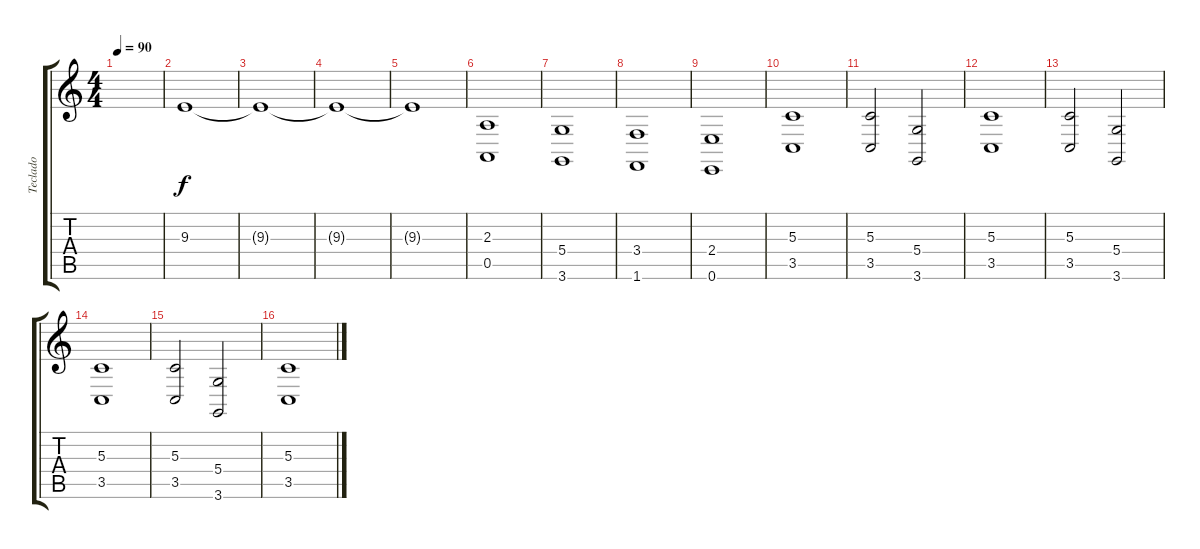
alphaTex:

\track ("Teclado" "Teclado") {instrument synthvoice}
\staff {score tabs}
\tuning (E4 B3 G3 D3 A2 E2) {hide}
\ts (4 4)
\tempo 90
\clef g2
\ks c
|
9.3.1 |
9.3{t}.1 |
9.3{t}.1 |
9.3{t}.1 |
(2.3 0.5).1 |
(5.4 3.6).1 |
(3.4 1.6).1 |
(2.4 0.6).1 |
(5.3 3.5).1 |
(5.3 3.5).2 (5.4 3.6).2 |
(5.3 3.5).1 |
(5.3 3.5).2 (5.4 3.6).2 |
(5.3 3.5).1 |
(5.3 3.5).2 (5.4 3.6).2 |
(5.3 3.5).1
